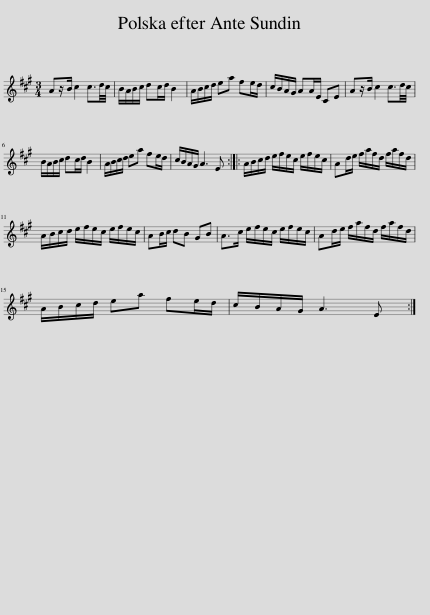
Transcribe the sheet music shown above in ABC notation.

X:1
L:1/8
M:3/4
I:linebreak $
K:A
V:1 treble
V:1
 Az/B/ c2 c3/2d/4c/4 | B/A/B/c/ dc/d/ B2 | A/B/c/d/ ea fe/d/ | c/B/A/G/ AA/E/ CE | Az/B/ c2 c3/2d/4c/4 |$ %5
 B/A/B/c/ dc/d/ B2 | A/B/c/d/ ea fe/d/ | c/B/A/G/ A3 E :: A/B/c/d/ e/f/e/c/ e/f/e/c/ | Ad/e/ f/a/f/d/ f/a/f/d/ |$ %10
 A/B/c/d/ e/f/e/c/ e/f/e/c/ | AB/c/ dB GB | A>c e/f/e/c/ e/f/e/c/ | Ad/e/ f/a/f/d/ f/a/f/d/ |$ A/B/c/d/ ea fe/d/ | %15
 c/B/A/G/ A3 E :| %16
